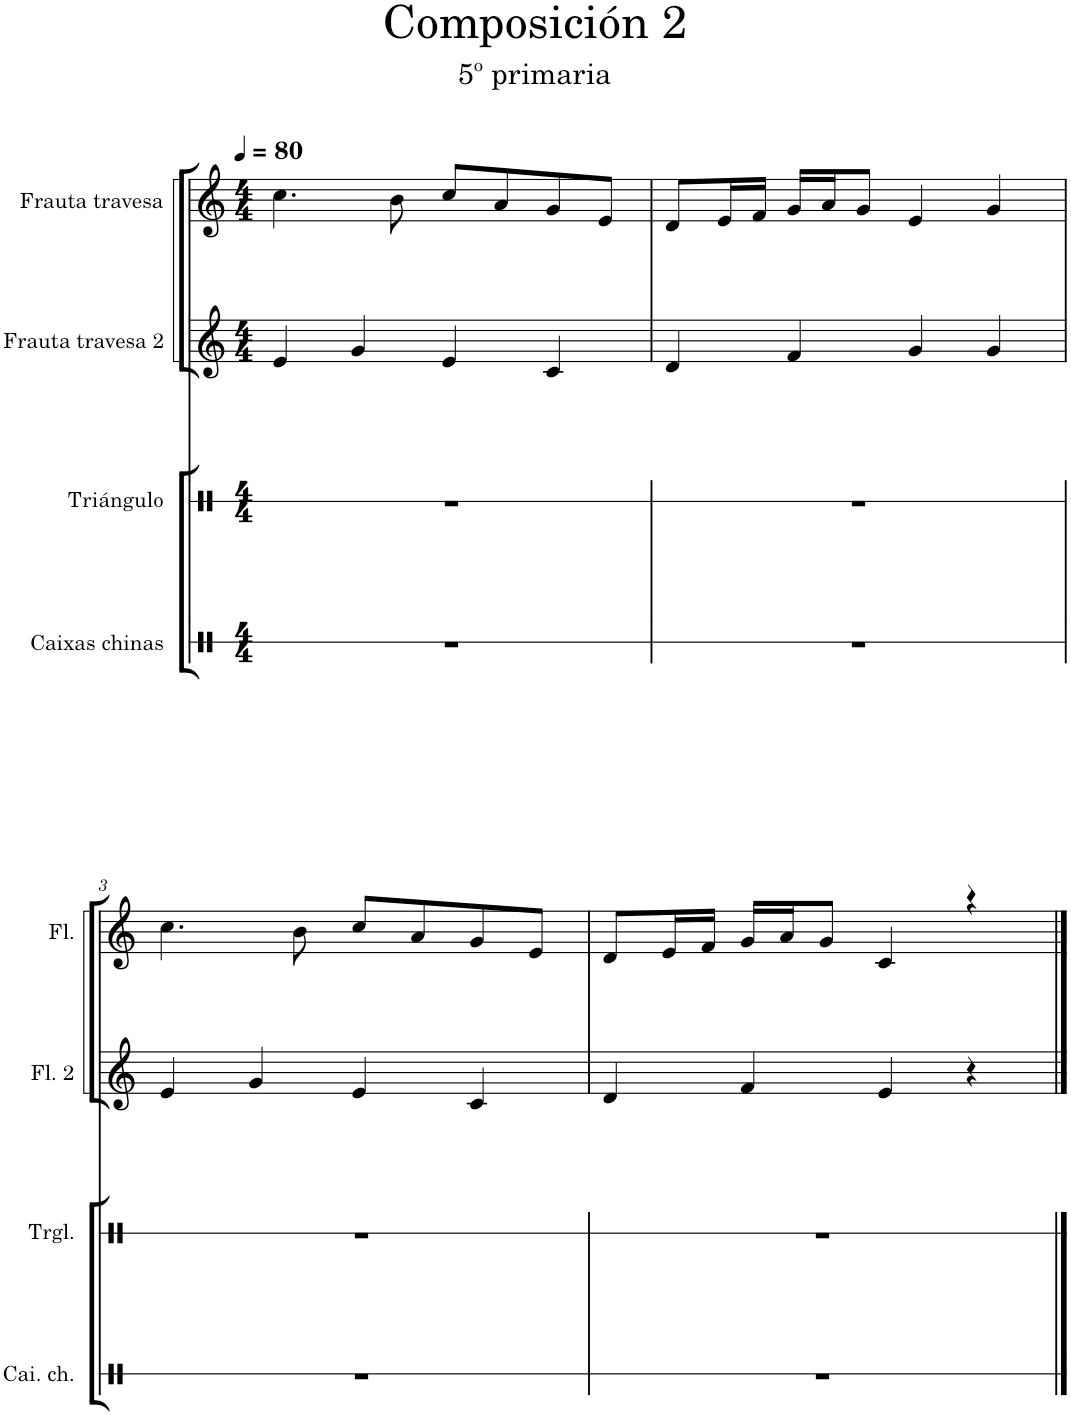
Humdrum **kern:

**kern	**kern	**kern	**kern
*part4	*part3	*part2	*part1
*staff4	*staff3	*staff2	*staff1
*I"Caixas chinas	*I"Triángulo	*I"Frauta travesa 2	*I"Frauta travesa
*I'Cai. ch.	*I'Trgl.	*	*
*stria1	*stria1	*	*
*clefX	*clefX	*clefG2	*clefG2
*k[]	*k[]	*k[]	*k[]
*M4/4	*M4/4	*M4/4	*M4/4
*MM80	*MM80	*MM80	*MM80
=1	=1	=1	=1
1r	1r	4e/	4.cc\
.	.	4g/	.
.	.	.	8b\
.	.	4e/	8cc/L
.	.	.	8a/
.	.	4c/	8g/
.	.	.	8e/J
=2	=2	=2	=2
1r	1r	4d/	8d/L
.	.	.	16e/L
.	.	.	16f/JJ
.	.	4f/	16g/LL
.	.	.	16a/J
.	.	.	8g/J
.	.	4g/	4e/
.	.	4g/	4g/
!!LO:LB:g=z
=3	=3	=3	=3
1r	1r	4e/	4.cc\
.	.	4g/	.
.	.	.	8b\
.	.	4e/	8cc/L
.	.	.	8a/
.	.	4c/	8g/
.	.	.	8e/J
=4	=4	=4	=4
1r	1r	4d/	8d/L
.	.	.	16e/L
.	.	.	16f/JJ
.	.	4f/	16g/LL
.	.	.	16a/J
.	.	.	8g/J
.	.	4e/	4c/
.	.	4r	4raa
==	==	==	==
*-	*-	*-	*-
